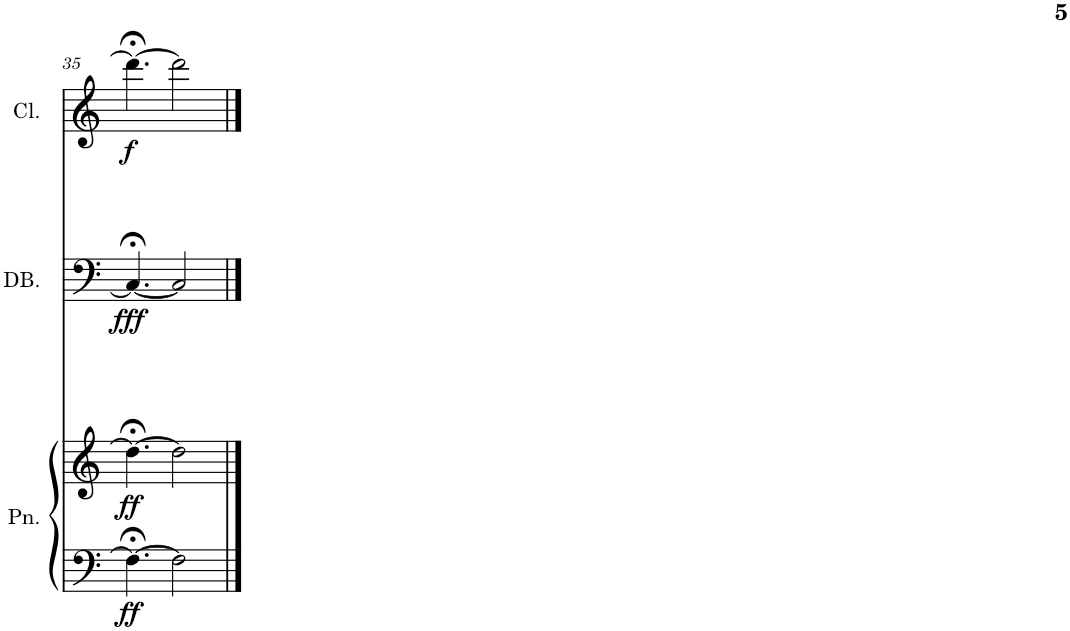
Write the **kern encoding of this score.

**kern	**kern	**dynam	**kern	**dynam	**kern	**dynam
*part3	*part3	*part3	*part2	*part2	*part1	*part1
*staff4	*staff3	*staff3/4	*staff2	*staff2	*staff1	*staff1
*I"Piano	*	*	*I"Double Bass  (without bow)	*	*I"Bb Clarinet	*
*I'Pn.	*	*	*I'DB.	*	*I'Cl.	*
!!LO:PB:g=z
*clefF4	*clefG2	*	*clefF4	*	*clefG2	*
*	*	*	*Trd7c12	*	*Trd1c2	*
*k[]	*k[]	*	*k[]	*	*k[]	*
*M7/8	*M7/8	*	*M7/8	*	*M7/8	*
=35	=35	=35	=35	=35	=35	=35
!	!	!LO:DY:b=2	!	!	!	!
!	!	!LO:DY:n=1:b	!	!LO:DY:b	!	!LO:DY:b
4.F;<\_	4.dd#;<\_	ff ff	4.C#;</_	fff	4.ddd#;<\_	f
2F\]	2dd#\]	.	2C#/]	.	2ddd#\]	.
==	==	==	==	==	==	==
*-	*-	*-	*-	*-	*-	*-
